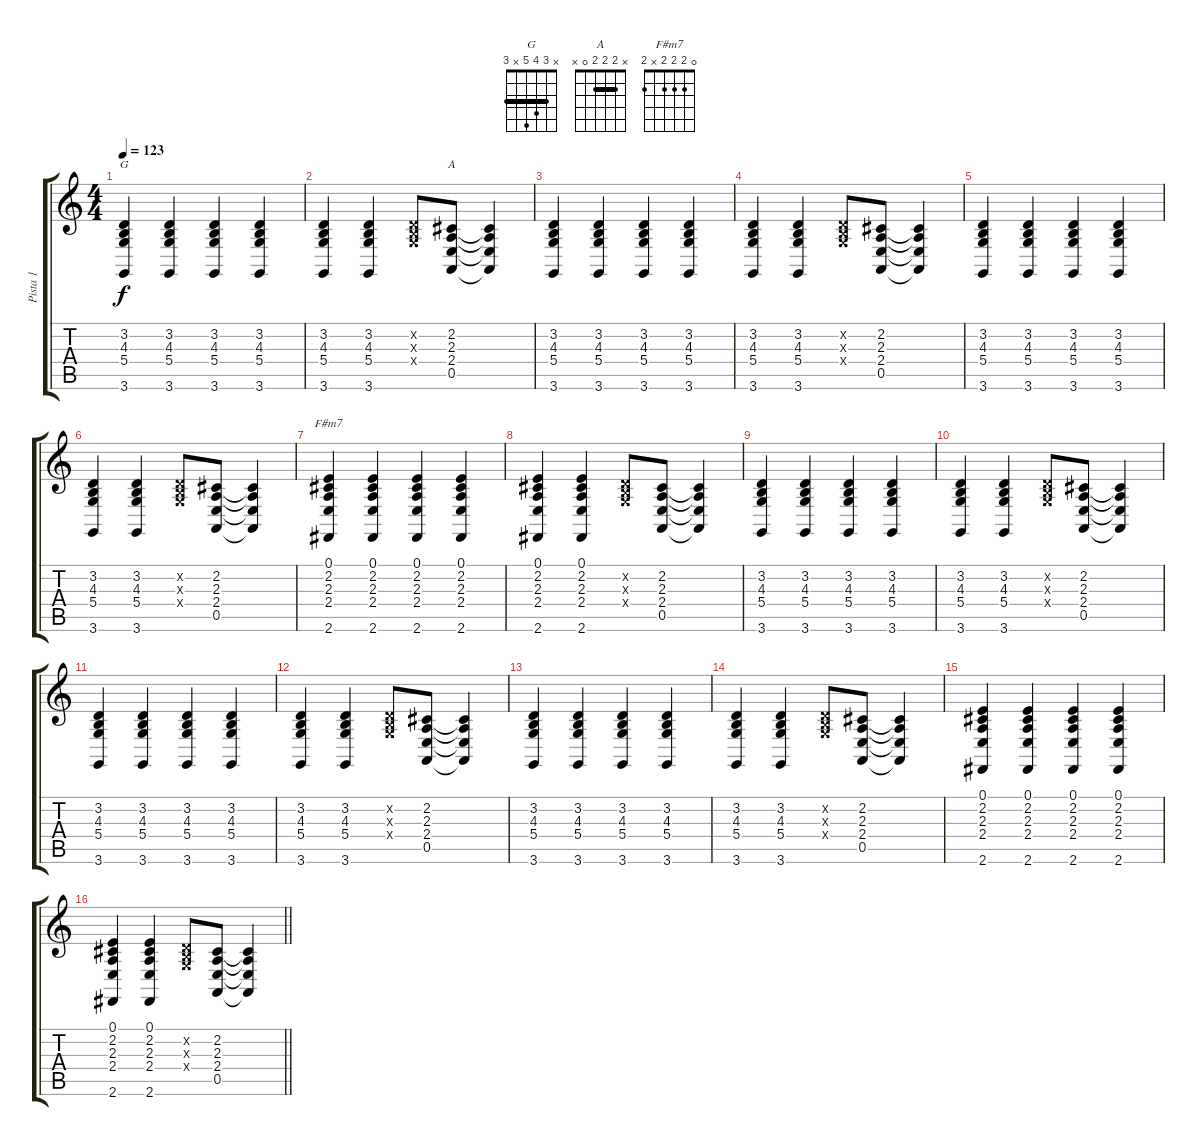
\track ("Pista 1" "Pista 1") {instrument stringensemble1}
\staff {score tabs}
\tuning (E4 B3 G3 D3 A2 E2) {hide}
\chord ("G" x 3 4 5 x 3) {barre 3}
\chord ("A" x 2 2 2 0 x) {barre 2}
\chord ("F#m7" 0 2 2 2 x 2)
\ts (4 4)
\tempo 123
\clef g2
\ks c
(3.2 4.3 5.4 3.6).4{ch "G" dy f} (3.2 4.3 5.4 3.6).4 (3.2 4.3 5.4 3.6).4 (3.2 4.3 5.4 3.6).4 |
(3.2 4.3 5.4 3.6).4 (3.2 4.3 5.4 3.6).4 (3.2{x} 4.3{x} 5.4{x}).8 (2.2 2.3 2.4 0.5).8{ch "A"} (2.2{t} 2.3{t} 2.4{t} 0.5{t}).4 |
(3.2 4.3 5.4 3.6).4 (3.2 4.3 5.4 3.6).4 (3.2 4.3 5.4 3.6).4 (3.2 4.3 5.4 3.6).4 |
(3.2 4.3 5.4 3.6).4 (3.2 4.3 5.4 3.6).4 (3.2{x} 4.3{x} 5.4{x}).8 (2.2 2.3 2.4 0.5).8 (2.2{t} 2.3{t} 2.4{t} 0.5{t}).4 |
(3.2 4.3 5.4 3.6).4 (3.2 4.3 5.4 3.6).4 (3.2 4.3 5.4 3.6).4 (3.2 4.3 5.4 3.6).4 |
(3.2 4.3 5.4 3.6).4 (3.2 4.3 5.4 3.6).4 (3.2{x} 4.3{x} 5.4{x}).8 (2.2 2.3 2.4 0.5).8 (2.2{t} 2.3{t} 2.4{t} 0.5{t}).4 |
(0.1 2.2 2.3 2.4 2.6).4{ch "F#m7"} (0.1 2.2 2.3 2.4 2.6).4 (0.1 2.2 2.3 2.4 2.6).4 (0.1 2.2 2.3 2.4 2.6).4 |
(0.1 2.2 2.3 2.4 2.6).4 (0.1 2.2 2.3 2.4 2.6).4 (3.2{x} 4.3{x} 5.4{x}).8 (2.2 2.3 2.4 0.5).8 (2.2{t} 2.3{t} 2.4{t} 0.5{t}).4 |
(3.2 4.3 5.4 3.6).4 (3.2 4.3 5.4 3.6).4 (3.2 4.3 5.4 3.6).4 (3.2 4.3 5.4 3.6).4 |
(3.2 4.3 5.4 3.6).4 (3.2 4.3 5.4 3.6).4 (3.2{x} 4.3{x} 5.4{x}).8 (2.2 2.3 2.4 0.5).8 (2.2{t} 2.3{t} 2.4{t} 0.5{t}).4 |
(3.2 4.3 5.4 3.6).4 (3.2 4.3 5.4 3.6).4 (3.2 4.3 5.4 3.6).4 (3.2 4.3 5.4 3.6).4 |
(3.2 4.3 5.4 3.6).4 (3.2 4.3 5.4 3.6).4 (3.2{x} 4.3{x} 5.4{x}).8 (2.2 2.3 2.4 0.5).8 (2.2{t} 2.3{t} 2.4{t} 0.5{t}).4 |
(3.2 4.3 5.4 3.6).4 (3.2 4.3 5.4 3.6).4 (3.2 4.3 5.4 3.6).4 (3.2 4.3 5.4 3.6).4 |
(3.2 4.3 5.4 3.6).4 (3.2 4.3 5.4 3.6).4 (3.2{x} 4.3{x} 5.4{x}).8 (2.2 2.3 2.4 0.5).8 (2.2{t} 2.3{t} 2.4{t} 0.5{t}).4 |
(0.1 2.2 2.3 2.4 2.6).4 (0.1 2.2 2.3 2.4 2.6).4 (0.1 2.2 2.3 2.4 2.6).4 (0.1 2.2 2.3 2.4 2.6).4 |
\barLineRight lightlight
(0.1 2.2 2.3 2.4 2.6).4 (0.1 2.2 2.3 2.4 2.6).4 (3.2{x} 4.3{x} 5.4{x}).8 (2.2 2.3 2.4 0.5).8 (2.2{t} 2.3{t} 2.4{t} 0.5{t}).4
